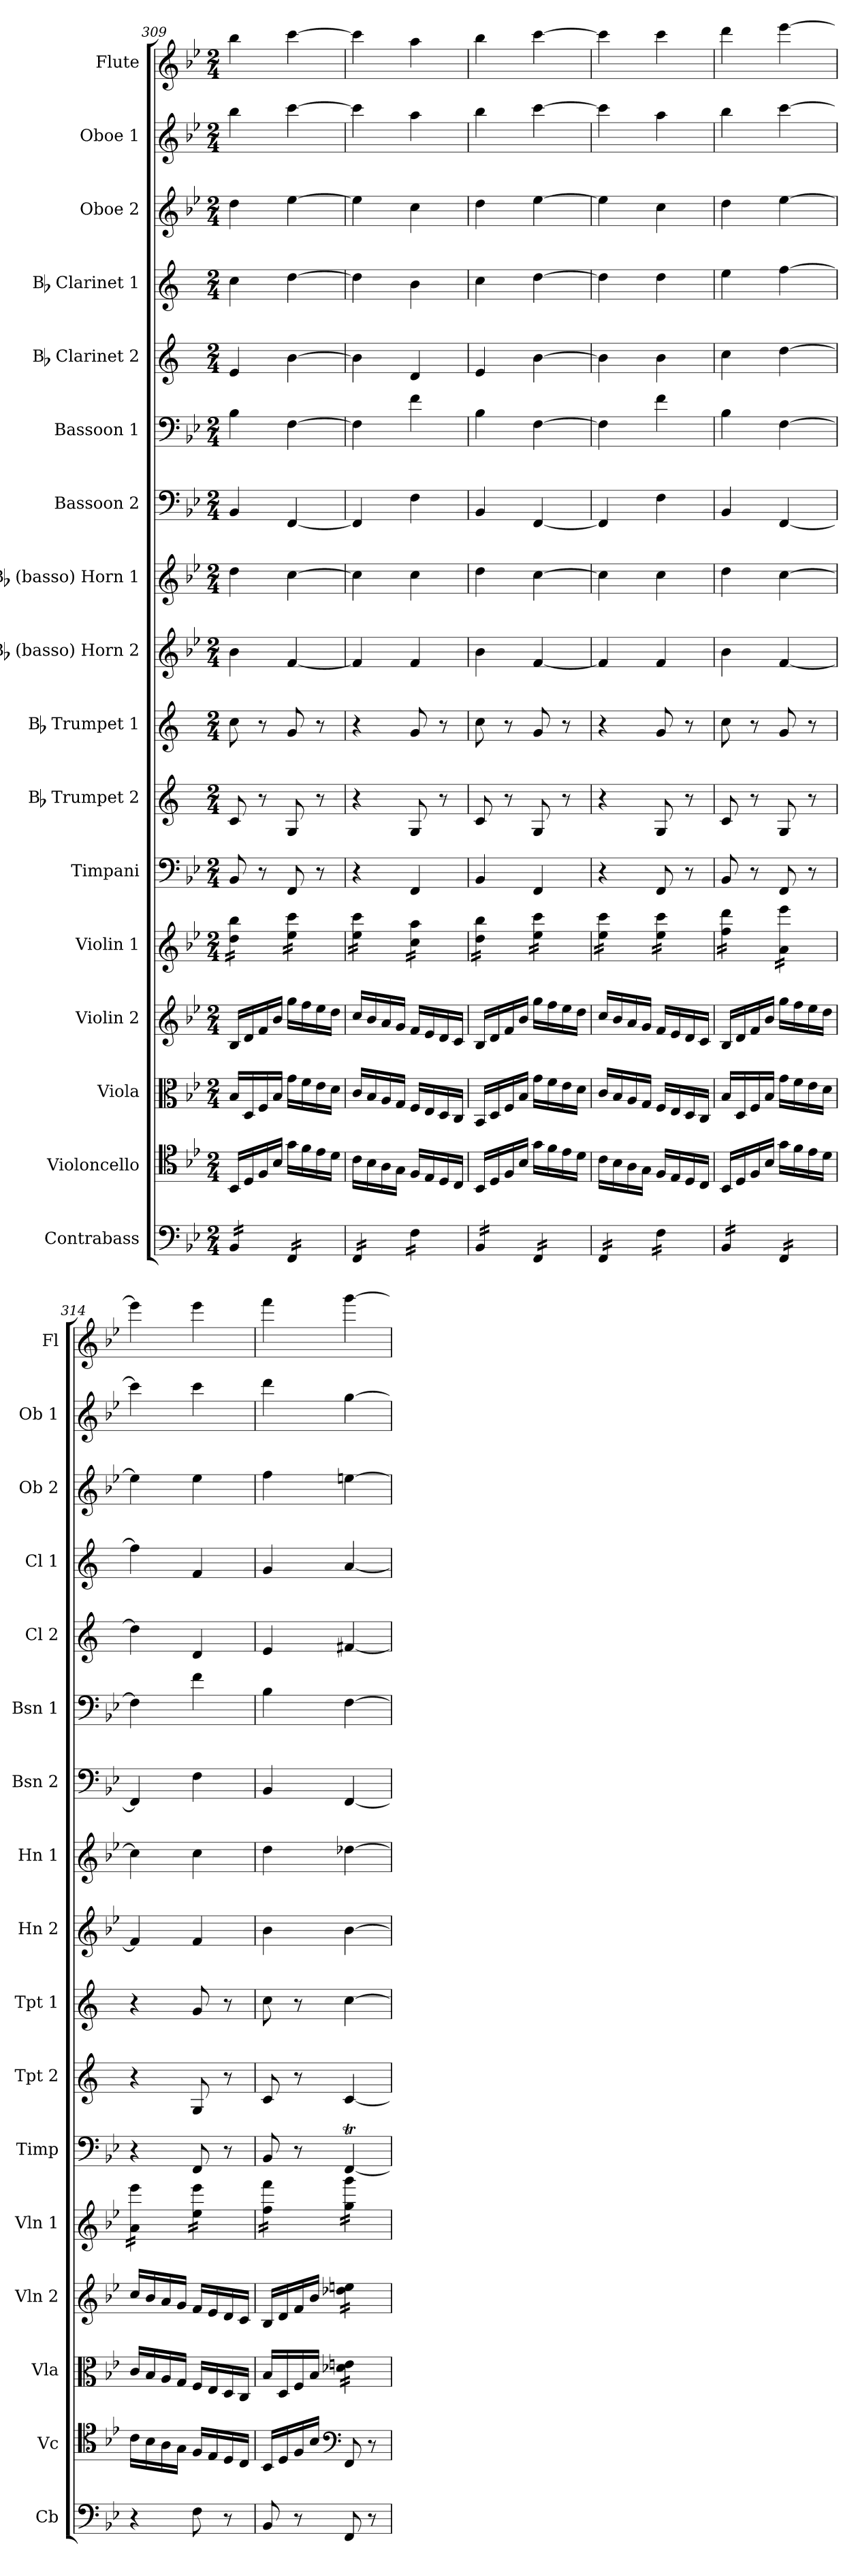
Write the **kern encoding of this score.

**kern	**kern	**kern	**kern	**kern	**kern	**kern	**kern	**kern	**kern	**kern	**kern	**kern	**kern	**kern	**kern	**kern
*part17	*part16	*part15	*part14	*part13	*part12	*part11	*part10	*part9	*part8	*part7	*part6	*part5	*part4	*part3	*part2	*part1
*staff17	*staff16	*staff15	*staff14	*staff13	*staff12	*staff11	*staff10	*staff9	*staff8	*staff7	*staff6	*staff5	*staff4	*staff3	*staff2	*staff1
*I"Contrabass	*I"Violoncello	*I"Viola	*I"Violin 2	*I"Violin 1	*I"Timpani	*I"Bb Trumpet 2	*I"Bb Trumpet 1	*I"Bb (basso) Horn 2	*I"Bb (basso) Horn 1	*I"Bassoon 2	*I"Bassoon 1	*I"Bb Clarinet 2	*I"Bb Clarinet 1	*I"Oboe 2	*I"Oboe 1	*I"Flute
*I'Cb	*I'Vc	*I'Vla	*I'Vln 2	*I'Vln 1	*I'Timp	*I'Tpt 2	*I'Tpt 1	*I'Hn 2	*I'Hn 1	*I'Bsn 2	*I'Bsn 1	*I'Cl 2	*I'Cl 1	*I'Ob 2	*I'Ob 1	*I'Fl
*clefF4	*clefC4	*clefC3	*clefG2	*clefG2	*clefF4	*clefG2	*clefG2	*clefG2	*clefG2	*clefF4	*clefF4	*clefG2	*clefG2	*clefG2	*clefG2	*clefG2
*ITrd7c12	*	*	*	*	*	*ITrd1c2	*ITrd1c2	*ITrd8c14	*ITrd8c14	*	*	*ITrd1c2	*ITrd1c2	*	*	*
*k[b-e-]	*k[b-e-]	*k[b-e-]	*k[b-e-]	*k[b-e-]	*k[b-e-]	*k[b-e-]	*k[b-e-]	*k[b-e-]	*k[b-e-]	*k[b-e-]	*k[b-e-]	*k[b-e-]	*k[b-e-]	*k[b-e-]	*k[b-e-]	*k[b-e-]
*M2/4	*M2/4	*M2/4	*M2/4	*M2/4	*M2/4	*M2/4	*M2/4	*M2/4	*M2/4	*M2/4	*M2/4	*M2/4	*M2/4	*M2/4	*M2/4	*M2/4
=309	=309	=309	=309	=309	=309	=309	=309	=309	=309	=309	=309	=309	=309	=309	=309	=309
*tremolo	*	*	*	*	*	*	*	*	*	*	*	*	*	*	*	*
*	*	*	*	*tremolo	*	*	*	*	*	*	*	*	*	*	*	*
16BBB-/LL	16BB-/LL	16B-/LL	16B-/LL	16dd\ 16bb-\LL	8BB-/	8B-/	8b-\	4B-\	4d\	4BB-/	4B-\	4d/	4b-\	4dd\	4bb-\	4bb-\
16BBB-/	16D/	16D/	16d/	16dd\ 16bb-\	.	.	.	.	.	.	.	.	.	.	.	.
16BBB-/	16F/	16F/	16f/	16dd\ 16bb-\	8r	8r	8r	.	.	.	.	.	.	.	.	.
16BBB-/JJ	16B-/JJ	16B-/JJ	16b-/JJ	16dd\ 16bb-\JJ	.	.	.	.	.	.	.	.	.	.	.	.
16FFF/LL	16g\LL	16g\LL	16gg\LL	16ee-\ 16ccc\LL	8FF/	8F/	8f/	[4F/	[4c\	[4FF/	[4F\	[4a\	[4cc\	[4ee-\	[4ccc\	[4ccc\
16FFF/	16f\	16f\	16ff\	16ee-\ 16ccc\	.	.	.	.	.	.	.	.	.	.	.	.
16FFF/	16e-\	16e-\	16ee-\	16ee-\ 16ccc\	8r	8r	8r	.	.	.	.	.	.	.	.	.
16FFF/JJ	16d\JJ	16d\JJ	16dd\JJ	16ee-\ 16ccc\JJ	.	.	.	.	.	.	.	.	.	.	.	.
=310	=310	=310	=310	=310	=310	=310	=310	=310	=310	=310	=310	=310	=310	=310	=310	=310
16FFF/LL	16c\LL	16c/LL	16cc/LL	16ee-\ 16ccc\LL	4r	4r	4r	4F/]	4c\]	4FF/]	4F\]	4a\]	4cc\]	4ee-\]	4ccc\]	4ccc\]
16FFF/	16B-\	16B-/	16b-/	16ee-\ 16ccc\	.	.	.	.	.	.	.	.	.	.	.	.
16FFF/	16A\	16A/	16a/	16ee-\ 16ccc\	.	.	.	.	.	.	.	.	.	.	.	.
16FFF/JJ	16G\JJ	16G/JJ	16g/JJ	16ee-\ 16ccc\JJ	.	.	.	.	.	.	.	.	.	.	.	.
16FF\LL	16F/LL	16F/LL	16f/LL	16cc\ 16aa\LL	4FF/	8F/	8f/	4F/	4c\	4F\	4f\	4c/	4a\	4cc\	4aa\	4aa\
16FF\	16E-/	16E-/	16e-/	16cc\ 16aa\	.	.	.	.	.	.	.	.	.	.	.	.
16FF\	16D/	16D/	16d/	16cc\ 16aa\	.	8r	8r	.	.	.	.	.	.	.	.	.
16FF\JJ	16C/JJ	16C/JJ	16c/JJ	16cc\ 16aa\JJ	.	.	.	.	.	.	.	.	.	.	.	.
=311	=311	=311	=311	=311	=311	=311	=311	=311	=311	=311	=311	=311	=311	=311	=311	=311
16BBB-/LL	16BB-/LL	16BB-/LL	16B-/LL	16dd\ 16bb-\LL	4BB-/	8B-/	8b-\	4B-\	4d\	4BB-/	4B-\	4d/	4b-\	4dd\	4bb-\	4bb-\
16BBB-/	16D/	16D/	16d/	16dd\ 16bb-\	.	.	.	.	.	.	.	.	.	.	.	.
16BBB-/	16F/	16F/	16f/	16dd\ 16bb-\	.	8r	8r	.	.	.	.	.	.	.	.	.
16BBB-/JJ	16B-/JJ	16B-/JJ	16b-/JJ	16dd\ 16bb-\JJ	.	.	.	.	.	.	.	.	.	.	.	.
16FFF/LL	16g\LL	16g\LL	16gg\LL	16ee-\ 16ccc\LL	4FF/	8F/	8f/	[4F/	[4c\	[4FF/	[4F\	[4a\	[4cc\	[4ee-\	[4ccc\	[4ccc\
16FFF/	16f\	16f\	16ff\	16ee-\ 16ccc\	.	.	.	.	.	.	.	.	.	.	.	.
16FFF/	16e-\	16e-\	16ee-\	16ee-\ 16ccc\	.	8r	8r	.	.	.	.	.	.	.	.	.
16FFF/JJ	16d\JJ	16d\JJ	16dd\JJ	16ee-\ 16ccc\JJ	.	.	.	.	.	.	.	.	.	.	.	.
!!LO:PB:g=z
=312	=312	=312	=312	=312	=312	=312	=312	=312	=312	=312	=312	=312	=312	=312	=312	=312
16FFF/LL	16c\LL	16c/LL	16cc/LL	16ee-\ 16ccc\LL	4r	4r	4r	4F/]	4c\]	4FF/]	4F\]	4a\]	4cc\]	4ee-\]	4ccc\]	4ccc\]
16FFF/	16B-\	16B-/	16b-/	16ee-\ 16ccc\	.	.	.	.	.	.	.	.	.	.	.	.
16FFF/	16A\	16A/	16a/	16ee-\ 16ccc\	.	.	.	.	.	.	.	.	.	.	.	.
16FFF/JJ	16G\JJ	16G/JJ	16g/JJ	16ee-\ 16ccc\JJ	.	.	.	.	.	.	.	.	.	.	.	.
16FF\LL	16F/LL	16F/LL	16f/LL	16ee-\ 16ccc\LL	8FF/	8F/	8f/	4F/	4c\	4F\	4f\	4a\	4cc\	4cc\	4aa\	4ccc\
16FF\	16E-/	16E-/	16e-/	16ee-\ 16ccc\	.	.	.	.	.	.	.	.	.	.	.	.
16FF\	16D/	16D/	16d/	16ee-\ 16ccc\	8r	8r	8r	.	.	.	.	.	.	.	.	.
16FF\JJ	16C/JJ	16C/JJ	16c/JJ	16ee-\ 16ccc\JJ	.	.	.	.	.	.	.	.	.	.	.	.
=313	=313	=313	=313	=313	=313	=313	=313	=313	=313	=313	=313	=313	=313	=313	=313	=313
16BBB-/LL	16BB-/LL	16B-/LL	16B-/LL	16ff\ 16ddd\LL	8BB-/	8B-/	8b-\	4B-\	4d\	4BB-/	4B-\	4b-\	4dd\	4dd\	4bb-\	4ddd\
16BBB-/	16D/	16D/	16d/	16ff\ 16ddd\	.	.	.	.	.	.	.	.	.	.	.	.
16BBB-/	16F/	16F/	16f/	16ff\ 16ddd\	8r	8r	8r	.	.	.	.	.	.	.	.	.
16BBB-/JJ	16B-/JJ	16B-/JJ	16b-/JJ	16ff\ 16ddd\JJ	.	.	.	.	.	.	.	.	.	.	.	.
16FFF/LL	16g\LL	16g\LL	16gg\LL	16a\ 16eee-\LL	8FF/	8F/	8f/	[4F/	[4c\	[4FF/	[4F\	[4cc\	[4ee-\	[4ee-\	[4ccc\	[4eee-\
16FFF/	16f\	16f\	16ff\	16a\ 16eee-\	.	.	.	.	.	.	.	.	.	.	.	.
16FFF/	16e-\	16e-\	16ee-\	16a\ 16eee-\	8r	8r	8r	.	.	.	.	.	.	.	.	.
16FFF/JJ	16d\JJ	16d\JJ	16dd\JJ	16a\ 16eee-\JJ	.	.	.	.	.	.	.	.	.	.	.	.
*Xtremolo	*	*	*	*	*	*	*	*	*	*	*	*	*	*	*	*
=314	=314	=314	=314	=314	=314	=314	=314	=314	=314	=314	=314	=314	=314	=314	=314	=314
4r	16c\LL	16c/LL	16cc/LL	16a\ 16eee-\LL	4r	4r	4r	4F/]	4c\]	4FF/]	4F\]	4cc\]	4ee-\]	4ee-\]	4ccc\]	4eee-\]
.	16B-\	16B-/	16b-/	16a\ 16eee-\	.	.	.	.	.	.	.	.	.	.	.	.
.	16A\	16A/	16a/	16a\ 16eee-\	.	.	.	.	.	.	.	.	.	.	.	.
.	16G\JJ	16G/JJ	16g/JJ	16a\ 16eee-\JJ	.	.	.	.	.	.	.	.	.	.	.	.
8FF\	16F/LL	16F/LL	16f/LL	16ee-\ 16eee-\LL	8FF/	8F/	8f/	4F/	4c\	4F\	4f\	4c/	4e-/	4ee-\	4ccc\	4eee-\
.	16E-/	16E-/	16e-/	16ee-\ 16eee-\	.	.	.	.	.	.	.	.	.	.	.	.
8r	16D/	16D/	16d/	16ee-\ 16eee-\	8r	8r	8r	.	.	.	.	.	.	.	.	.
.	16C/JJ	16C/JJ	16c/JJ	16ee-\ 16eee-\JJ	.	.	.	.	.	.	.	.	.	.	.	.
=315	=315	=315	=315	=315	=315	=315	=315	=315	=315	=315	=315	=315	=315	=315	=315	=315
8BBB-/	16BB-/LL	16B-/LL	16B-/LL	16ff\ 16fff\LL	8BB-/	8B-/	8b-\	4B-\	4d\	4BB-/	4B-\	4d/	4f/	4ff\	4ddd\	4fff\
.	16D/	16D/	16d/	16ff\ 16fff\	.	.	.	.	.	.	.	.	.	.	.	.
8r	16F/	16F/	16f/	16ff\ 16fff\	8r	8r	8r	.	.	.	.	.	.	.	.	.
.	16B-/JJ	16B-/JJ	16b-/JJ	16ff\ 16fff\JJ	.	.	.	.	.	.	.	.	.	.	.	.
*	*clefF4	*	*	*	*	*	*	*	*	*	*	*	*	*	*	*
*	*	*tremolo	*	*	*	*	*	*	*	*	*	*	*	*	*	*
*	*	*	*tremolo	*	*	*	*	*	*	*	*	*	*	*	*	*
8FFF/	8FF/	16d-X\ 16en\LL	16dd-X\ 16een\LL	16gg\ 16ggg\LL	[4FFT/	[4B-/	[4b-\	[4B-\	[4d-X\	[4FF/	[4F\	[4en/	[4g/	[4een\	[4gg\	[4ggg\
.	.	16d-X\ 16en\	16dd-X\ 16een\	16gg\ 16ggg\	.	.	.	.	.	.	.	.	.	.	.	.
8r	8r	16d-X\ 16en\	16dd-X\ 16een\	16gg\ 16ggg\	.	.	.	.	.	.	.	.	.	.	.	.
.	.	16d-X\ 16en\JJ	16dd-X\ 16een\JJ	16gg\ 16ggg\JJ	.	.	.	.	.	.	.	.	.	.	.	.
*	*	*	*	*Xtremolo	*	*	*	*	*	*	*	*	*	*	*	*
*	*	*	*Xtremolo	*	*	*	*	*	*	*	*	*	*	*	*	*
*	*	*Xtremolo	*	*	*	*	*	*	*	*	*	*	*	*	*	*
=	=	=	=	=	=	=	=	=	=	=	=	=	=	=	=	=
*-	*-	*-	*-	*-	*-	*-	*-	*-	*-	*-	*-	*-	*-	*-	*-	*-
